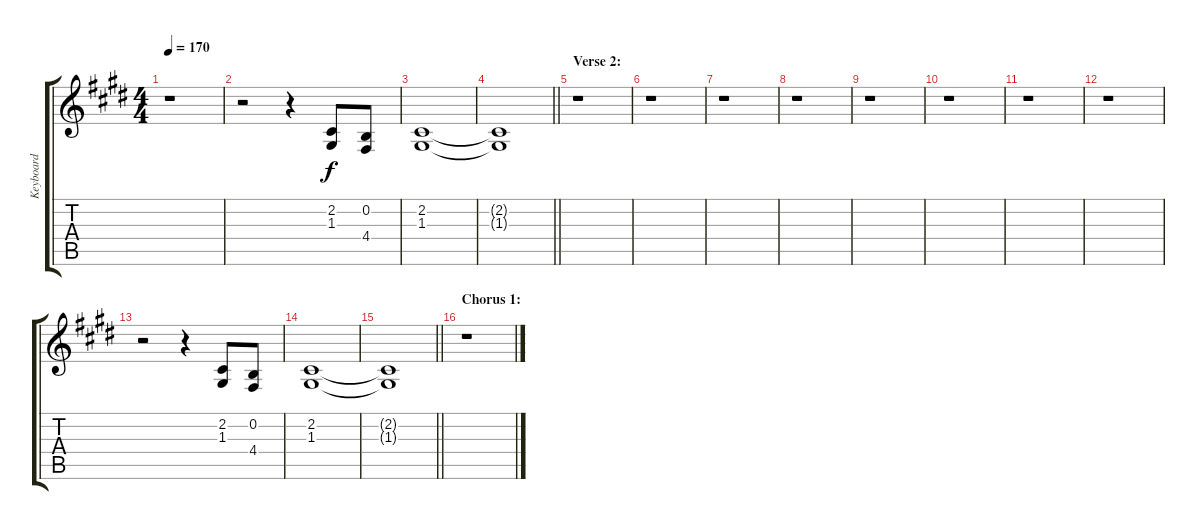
\track ("Keyboard" "Keyboard") {instrument stringensemble1}
\staff {score tabs}
\tuning (E4 B3 G3 D3 A2 E2) {hide}
\ts (4 4)
\tempo 170
\clef g2
\ks c#minor
r.1{dy f} |
r.2{instrument frenchhorn} r.4 (2.2 1.3).8 (0.2 4.4).8 |
(2.2 1.3).1 |
\barLineRight lightlight
(2.2{t} 1.3{t}).1 |
\section ("" "Verse 2:")
r.1{instrument stringensemble1} |
r.1 |
r.1 |
r.1 |
r.1 |
r.1 |
r.1 |
r.1 |
r.2{instrument tenorsax} r.4 (2.2 1.3).8 (0.2 4.4).8 |
(2.2 1.3).1 |
\barLineRight lightlight
(2.2{t} 1.3{t}).1 |
\section ("" "Chorus 1:")
r.1
